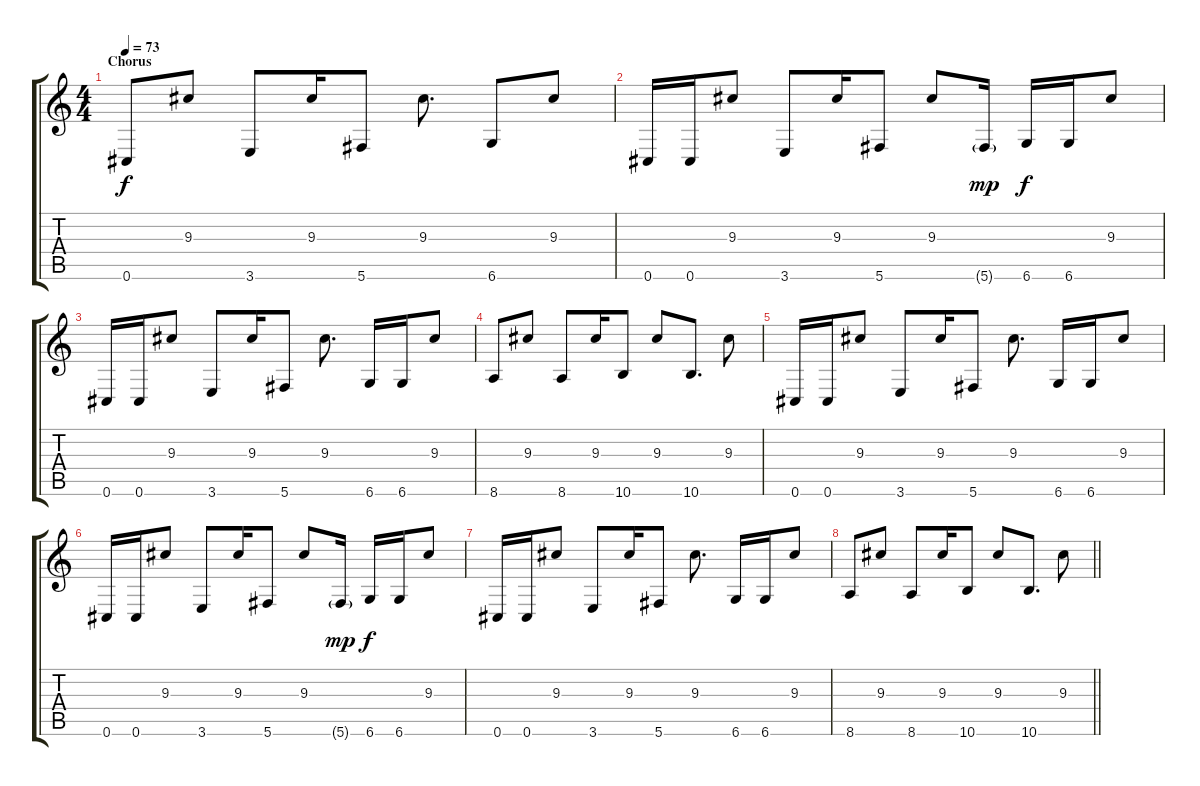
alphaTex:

\track "" {instrument electricguitarclean}
\staff {score tabs}
\tuning (Db4 Ab3 E3 B2 Gb2 Db2) {hide}
\ts (4 4)
\section ("" "Chorus")
\tempo 73
\clef g2
\ks c
0.6.8{dy f volume 12 instrument distortionguitar} 9.3.8 3.6.8 9.3.16 5.6.8 9.3.8{d} 6.6.8 9.3.8 |
0.6.16 0.6.16 9.3.8 3.6.8 9.3.16 5.6.8 9.3.8 5.6{g}.16{dy mp} 6.6.16{dy f} 6.6.16 9.3.8 |
0.6.16 0.6.16 9.3.8 3.6.8 9.3.16 5.6.8 9.3.8{d} 6.6.16 6.6.16 9.3.8 |
8.6.8 9.3.8 8.6.8 9.3.16 10.6.8 9.3.8 10.6.8{d} 9.3.8 |
0.6.16 0.6.16 9.3.8 3.6.8 9.3.16 5.6.8 9.3.8{d} 6.6.16 6.6.16 9.3.8 |
0.6.16 0.6.16 9.3.8 3.6.8 9.3.16 5.6.8 9.3.8 5.6{g}.16{dy mp} 6.6.16{dy f} 6.6.16 9.3.8 |
0.6.16 0.6.16 9.3.8 3.6.8 9.3.16 5.6.8 9.3.8{d} 6.6.16 6.6.16 9.3.8 |
\barLineRight lightlight
8.6.8 9.3.8 8.6.8 9.3.16 10.6.8 9.3.8 10.6.8{d} 9.3.8
